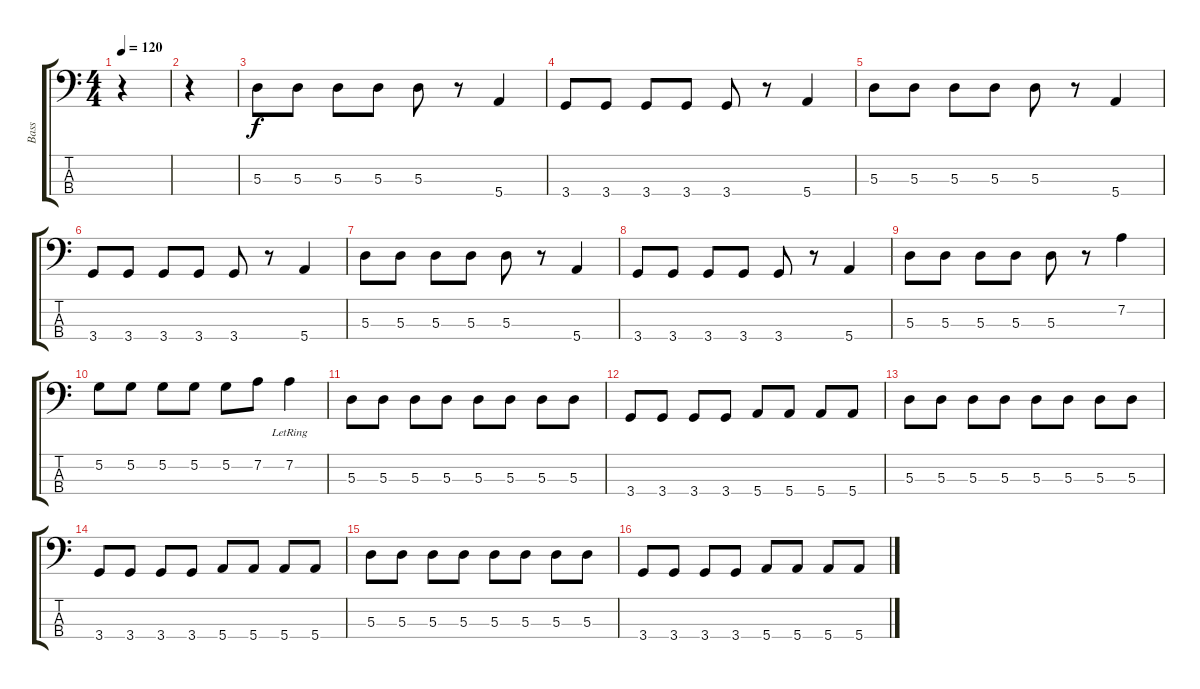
\track ("Bass" "Bass") {instrument electricbassfinger}
\staff {score tabs}
\tuning (G2 D2 A1 E1) {hide}
\ts (4 4)
\tempo 120
\clef f4
\ks c
r.4{dy f instrument electricbassfinger} |
r.4 |
5.3.8 5.3.8 5.3.8 5.3.8 5.3.8 r.8 5.4.4 |
3.4.8 3.4.8 3.4.8 3.4.8 3.4.8 r.8 5.4.4 |
5.3.8 5.3.8 5.3.8 5.3.8 5.3.8 r.8 5.4.4 |
3.4.8 3.4.8 3.4.8 3.4.8 3.4.8 r.8 5.4.4 |
5.3.8 5.3.8 5.3.8 5.3.8 5.3.8 r.8 5.4.4 |
3.4.8 3.4.8 3.4.8 3.4.8 3.4.8 r.8 5.4.4 |
5.3.8 5.3.8 5.3.8 5.3.8 5.3.8 r.8 7.2.4 |
5.2.8 5.2.8 5.2.8 5.2.8 5.2.8 7.2.8 7.2{lr}.4 |
5.3.8 5.3.8 5.3.8 5.3.8 5.3.8 5.3.8 5.3.8 5.3.8 |
3.4.8 3.4.8 3.4.8 3.4.8 5.4.8 5.4.8 5.4.8 5.4.8 |
5.3.8 5.3.8 5.3.8 5.3.8 5.3.8 5.3.8 5.3.8 5.3.8 |
3.4.8 3.4.8 3.4.8 3.4.8 5.4.8 5.4.8 5.4.8 5.4.8 |
5.3.8 5.3.8 5.3.8 5.3.8 5.3.8 5.3.8 5.3.8 5.3.8 |
3.4.8 3.4.8 3.4.8 3.4.8 5.4.8 5.4.8 5.4.8 5.4.8
